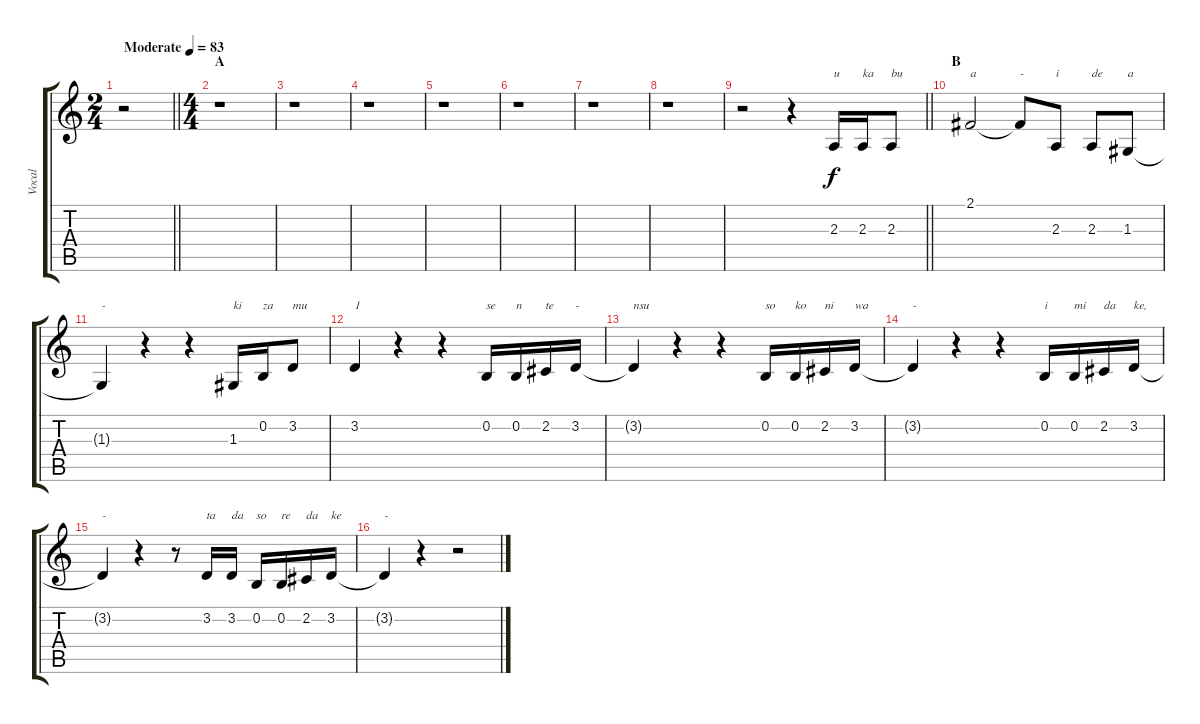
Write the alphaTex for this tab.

\track ("Vocal" "Vocal") {instrument clarinet}
\staff {score tabs}
\tuning (E4 B3 G3 D3 A2 E2) {hide}
\ts (2 4)
\tempo (83 "Moderate")
\clef g2
\barLineRight lightlight
\ks c
r.2{dy f instrument clarinet} |
\ts (4 4)
\section ("" "A")
r.1 |
r.1 |
r.1 |
r.1 |
r.1 |
r.1 |
r.1 |
\barLineRight lightlight
r.2 r.4 2.3.16{txt "u"} 2.3.16{txt "ka"} 2.3.8{txt "bu"} |
\section ("" "B")
2.1.2{txt "a"} 2.1{t}.8{txt "-"} 2.3.8{txt "i"} 2.3.8{txt "de"} 1.3.8{txt "a"} |
1.3{t}.4{txt "-"} r.4 r.4 1.3.16{txt "ki"} 0.2.16{txt "za"} 3.2.8{txt "mu"} |
3.2.4{txt "1"} r.4 r.4 0.2.16{txt "se"} 0.2.16{txt "n"} 2.2.16{txt "te"} 3.2.16{txt "-"} |
3.2{t}.4{txt "nsu"} r.4 r.4 0.2.16{txt "so"} 0.2.16{txt "ko"} 2.2.16{txt "ni"} 3.2.16{txt "wa"} |
3.2{t}.4{txt "-"} r.4 r.4 0.2.16{txt "i"} 0.2.16{txt "mi"} 2.2.16{txt "da"} 3.2.16{txt "ke,"} |
3.2{t}.4{txt "-"} r.4 r.8 3.2.16{txt "ta"} 3.2.16{txt "da"} 0.2.16{txt "so"} 0.2.16{txt "re"} 2.2.16{txt "da"} 3.2.16{txt "ke"} |
3.2{t}.4{txt "-"} r.4 r.2
